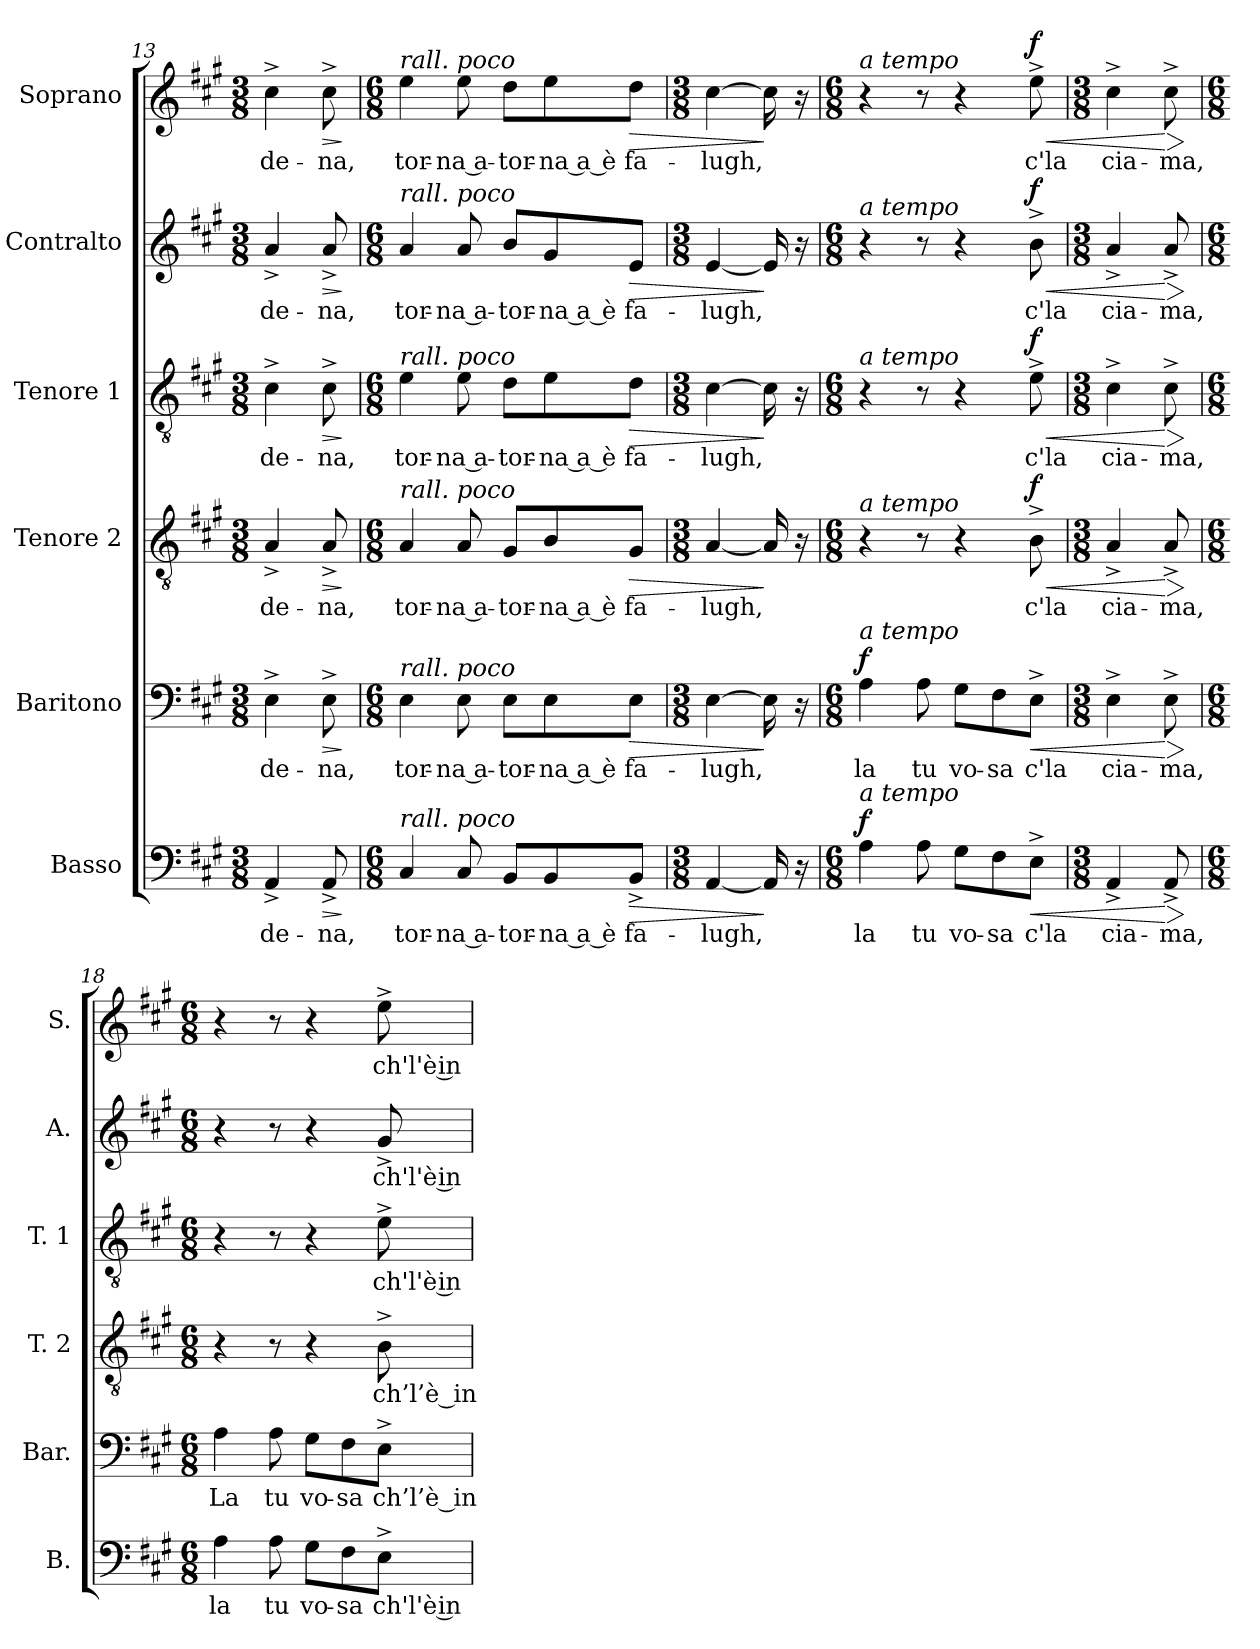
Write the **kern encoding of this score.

**kern	**text	**dynam	**kern	**text	**dynam	**kern	**text	**dynam	**kern	**text	**dynam	**kern	**text	**dynam	**kern	**text	**dynam
*part6	*part6	*part6	*part5	*part5	*part5	*part4	*part4	*part4	*part3	*part3	*part3	*part2	*part2	*part2	*part1	*part1	*part1
*staff6	*staff6	*staff6	*staff5	*staff5	*staff5	*staff4	*staff4	*staff4	*staff3	*staff3	*staff3	*staff2	*staff2	*staff2	*staff1	*staff1	*staff1
*I"Basso	*	*	*I"Baritono	*	*	*I"Tenore 2	*	*	*I"Tenore 1	*	*	*I"Contralto	*	*	*I"Soprano	*	*
*I'B.	*	*	*I'Bar.	*	*	*I'T. 2	*	*	*I'T. 1	*	*	*I'A.	*	*	*I'S.	*	*
*clefF4	*	*	*clefF4	*	*	*clefGv2	*	*	*clefGv2	*	*	*clefG2	*	*	*clefG2	*	*
*k[f#c#g#]	*	*	*k[f#c#g#]	*	*	*k[f#c#g#]	*	*	*k[f#c#g#]	*	*	*k[f#c#g#]	*	*	*k[f#c#g#]	*	*
*M3/8	*	*	*M3/8	*	*	*M3/8	*	*	*M3/8	*	*	*M3/8	*	*	*M3/8	*	*
=13	=13	=13	=13	=13	=13	=13	=13	=13	=13	=13	=13	=13	=13	=13	=13	=13	=13
!	!LO:LY:b	!	!	!LO:LY:b	!	!	!LO:LY:b	!	!	!LO:LY:b	!	!	!LO:LY:b	!	!	!LO:LY:b	!
4AA^/	-de-	.	4E^\	-de-	.	4A^/	-de-	.	4c#^\	-de-	.	4a^/	-de-	.	4cc#^\	-de-	.
!	!LO:LY:b	!LO:HP:b	!	!LO:LY:b	!LO:HP:b	!	!LO:LY:b	!LO:HP:b	!	!LO:LY:b	!LO:HP:b	!	!LO:LY:b	!LO:HP:b	!	!LO:LY:b	!LO:HP:b
8AA^/	-na,	>	8E^\	-na,	>	8A^/	-na,	>	8c#^\	-na,	>	8a^/	-na,	>	8cc#^\	-na,	>
.	.	]	.	.	]	.	.	]	.	.	]	.	.	]	.	.	]
=14	=14	=14	=14	=14	=14	=14	=14	=14	=14	=14	=14	=14	=14	=14	=14	=14	=14
*M6/8	*	*	*M6/8	*	*	*M6/8	*	*	*M6/8	*	*	*M6/8	*	*	*M6/8	*	*
*	*	*	*	*	*	*	*	*	*	*	*	*	*	*	*MM68	*	*
!	!	!	!	!	!	!	!	!	!	!	!	!	!	!	!LO:TX:a:i:t=rall.        poco	!	!
!	!	!	!	!	!	!	!	!	!	!	!	!LO:TX:a:i:t=rall.        poco	!	!	!	!	!
!	!	!	!	!	!	!	!	!	!LO:TX:a:i:t=rall.        poco	!	!	!	!	!	!	!	!
!	!	!	!	!	!	!LO:TX:a:i:t=rall.        poco	!	!	!	!	!	!	!	!	!	!	!
!	!	!	!LO:TX:a:i:t=rall.        poco	!	!	!	!	!	!	!	!	!	!	!	!	!	!
!LO:TX:a:i:t=rall.        poco	!	!	!	!	!	!	!	!	!	!	!	!	!	!	!	!	!
!	!LO:LY:b	!	!	!LO:LY:b	!	!	!LO:LY:b	!	!	!LO:LY:b	!	!	!LO:LY:b	!	!	!LO:LY:b	!
4C#/	-tor-	.	4E\	-tor-	.	4A/	-tor-	.	4e\	-tor-	.	4a/	-tor-	.	4ee\	-tor-	.
!	!LO:LY:b	!	!	!LO:LY:b	!	!	!LO:LY:b	!	!	!LO:LY:b	!	!	!LO:LY:b	!	!	!LO:LY:b	!
8C#/	-na a-	.	8E\	-na a-	.	8A/	-na a-	.	8e\	-na a-	.	8a/	-na a-	.	8ee\	-na a-	.
*	*	*	*	*	*	*	*	*	*	*	*	*	*	*	*MM60	*	*
!	!LO:LY:b	!	!	!LO:LY:b	!	!	!LO:LY:b	!	!	!LO:LY:b	!	!	!LO:LY:b	!	!	!LO:LY:b	!
8BB/L	-tor-	.	8E\L	-tor-	.	8G#/L	-tor-	.	8d\L	-tor-	.	8b/L	-tor-	.	8dd\L	-tor-	.
*	*	*	*	*	*	*	*	*	*	*	*	*	*	*	*MM53	*	*
!	!LO:LY:b	!	!	!LO:LY:b	!	!	!LO:LY:b	!	!	!LO:LY:b	!	!	!LO:LY:b	!	!	!LO:LY:b	!
8BB/	-na a è	.	8E\	-na a è	.	8B/	-na a è	.	8e\	-na a è	.	8g#/	-na a è	.	8ee\	-na a è	.
*	*	*	*	*	*	*	*	*	*	*	*	*	*	*	*MM45	*	*
!	!LO:LY:b	!LO:HP:b	!	!LO:LY:b	!LO:HP:b	!	!LO:LY:b	!LO:HP:b	!	!LO:LY:b	!LO:HP:b	!	!LO:LY:b	!LO:HP:b	!	!LO:LY:b	!LO:HP:b
8BB^/J	fa-	>	8E\J	fa-	>	8G#/J	fa-	>	8d\J	fa-	>	8e/J	fa-	>	8dd\J	fa-	>
=15	=15	=15	=15	=15	=15	=15	=15	=15	=15	=15	=15	=15	=15	=15	=15	=15	=15
*M3/8	*	*	*M3/8	*	*	*M3/8	*	*	*M3/8	*	*	*M3/8	*	*	*M3/8	*	*
!	!LO:LY:b	!	!	!LO:LY:b	!	!	!LO:LY:b	!	!	!LO:LY:b	!	!	!LO:LY:b	!	!	!LO:LY:b	!
[4AA/	-lugh,	.	[4E\	-lugh,	.	[4A/	-lugh,	.	[4c#\	-lugh,	.	[4e/	-lugh,	.	[4cc#\	-lugh,	.
16AA/]	.	]	16E\]	.	]	16A/]	.	]	16c#\]	.	]	16e/]	.	]	16cc#\]	.	]
16r	.	.	16r	.	.	16r	.	.	16r	.	.	16r	.	.	16r	.	.
=16	=16	=16	=16	=16	=16	=16	=16	=16	=16	=16	=16	=16	=16	=16	=16	=16	=16
*M6/8	*	*	*M6/8	*	*	*M6/8	*	*	*M6/8	*	*	*M6/8	*	*	*M6/8	*	*
*	*	*	*	*	*	*	*	*	*	*	*	*	*	*	*MM90	*	*
!	!	!	!	!	!	!	!	!	!	!	!	!	!	!	!LO:TX:a:i:t=a tempo	!	!
!	!	!	!	!	!	!	!	!	!	!	!	!LO:TX:a:i:t=a tempo	!	!	!	!	!
!	!	!	!	!	!	!	!	!	!LO:TX:a:i:t=a tempo	!	!	!	!	!	!	!	!
!	!	!	!	!	!	!LO:TX:a:i:t=a tempo	!	!	!	!	!	!	!	!	!	!	!
!	!	!	!LO:TX:a:i:t=a tempo	!	!	!	!	!	!	!	!	!	!	!	!	!	!
!LO:TX:a:i:t=a tempo	!	!	!	!	!	!	!	!	!	!	!	!	!	!	!	!	!
!	!LO:LY:b	!LO:DY:a	!	!LO:LY:b	!LO:DY:a	!	!	!	!	!	!	!	!	!	!	!	!
4A\	-la	f	4A\	-la	f	4r	.	.	4r	.	.	4r	.	.	4r	.	.
!	!LO:LY:b	!	!	!LO:LY:b	!	!	!	!	!	!	!	!	!	!	!	!	!
8A\	tu	.	8A\	tu	.	8r	.	.	8r	.	.	8r	.	.	8r	.	.
!	!LO:LY:b	!	!	!LO:LY:b	!	!	!	!	!	!	!	!	!	!	!	!	!
8G#\L	vo-	.	8G#\L	vo-	.	4r	.	.	4r	.	.	4r	.	.	4r	.	.
!	!LO:LY:b	!	!	!LO:LY:b	!	!	!	!	!	!	!	!	!	!	!	!	!
8F#\	-sa	.	8F#\	-sa	.	.	.	.	.	.	.	.	.	.	.	.	.
!	!LO:LY:b	!LO:HP:b	!	!LO:LY:b	!LO:HP:b	!	!LO:LY:b	!LO:HP:b	!	!LO:LY:b	!LO:HP:b	!	!LO:LY:b	!LO:HP:b	!	!LO:LY:b	!LO:HP:b
!	!	!	!	!	!	!	!	!LO:DY:n=1:a	!	!	!LO:DY:n=1:a	!	!	!LO:DY:n=1:a	!	!	!LO:DY:n=1:a
8E^\J	c'la	<	8E^\J	c'la	<	8B^\	c'la	< f	8e^\	c'la	< f	8b^\	c'la	< f	8ee^\	c'la	< f
=17	=17	=17	=17	=17	=17	=17	=17	=17	=17	=17	=17	=17	=17	=17	=17	=17	=17
*M3/8	*	*	*M3/8	*	*	*M3/8	*	*	*M3/8	*	*	*M3/8	*	*	*M3/8	*	*
!	!LO:LY:b	!	!	!LO:LY:b	!	!	!LO:LY:b	!	!	!LO:LY:b	!	!	!LO:LY:b	!	!	!LO:LY:b	!
4AA^/	cia-	.	4E^\	cia-	.	4A^/	cia-	.	4c#^\	cia-	.	4a^/	cia-	.	4cc#^\	cia-	.
!	!LO:LY:b	!LO:HP:n=1:b	!	!LO:LY:b	!LO:HP:n=1:b	!	!LO:LY:b	!LO:HP:n=1:b	!	!LO:LY:b	!LO:HP:n=1:b	!	!LO:LY:b	!LO:HP:n=1:b	!	!LO:LY:b	!LO:HP:n=1:b
8AA^/	-ma,	[ >	8E^\	-ma,	[ >	8A^/	-ma,	[ >	8c#^\	-ma,	[ >	8a^/	-ma,	[ >	8cc#^\	-ma,	[ >
.	.	]	.	.	]	.	.	]	.	.	]	.	.	]	.	.	]
!!LO:LB:g=z
=18	=18	=18	=18	=18	=18	=18	=18	=18	=18	=18	=18	=18	=18	=18	=18	=18	=18
*M6/8	*	*	*M6/8	*	*	*M6/8	*	*	*M6/8	*	*	*M6/8	*	*	*M6/8	*	*
!	!LO:LY:b	!	!	!LO:LY:b	!	!	!	!	!	!	!	!	!	!	!	!	!
4A\	-la	.	4A\	La	.	4r	.	.	4r	.	.	4r	.	.	4r	.	.
!	!LO:LY:b	!	!	!LO:LY:b	!	!	!	!	!	!	!	!	!	!	!	!	!
8A\	tu	.	8A\	tu	.	8r	.	.	8r	.	.	8r	.	.	8r	.	.
!	!LO:LY:b	!	!	!LO:LY:b	!	!	!	!	!	!	!	!	!	!	!	!	!
8G#\L	vo-	.	8G#\L	vo-	.	4r	.	.	4r	.	.	4r	.	.	4r	.	.
!	!LO:LY:b	!	!	!LO:LY:b	!	!	!	!	!	!	!	!	!	!	!	!	!
8F#\	-sa	.	8F#\	-sa	.	.	.	.	.	.	.	.	.	.	.	.	.
!	!LO:LY:b	!	!	!LO:LY:b	!	!	!LO:LY:b	!	!	!LO:LY:b	!	!	!LO:LY:b	!	!	!LO:LY:b	!
8E^\J	ch'l'è in	.	8E^\J	ch’l’è in	.	8B^\	ch’l’è in	.	8e^\	ch'l'è in	.	8g#^/	ch'l'è in	.	8ee^\	ch'l'è in	.
=	=	=	=	=	=	=	=	=	=	=	=	=	=	=	=	=	=
*-	*-	*-	*-	*-	*-	*-	*-	*-	*-	*-	*-	*-	*-	*-	*-	*-	*-
